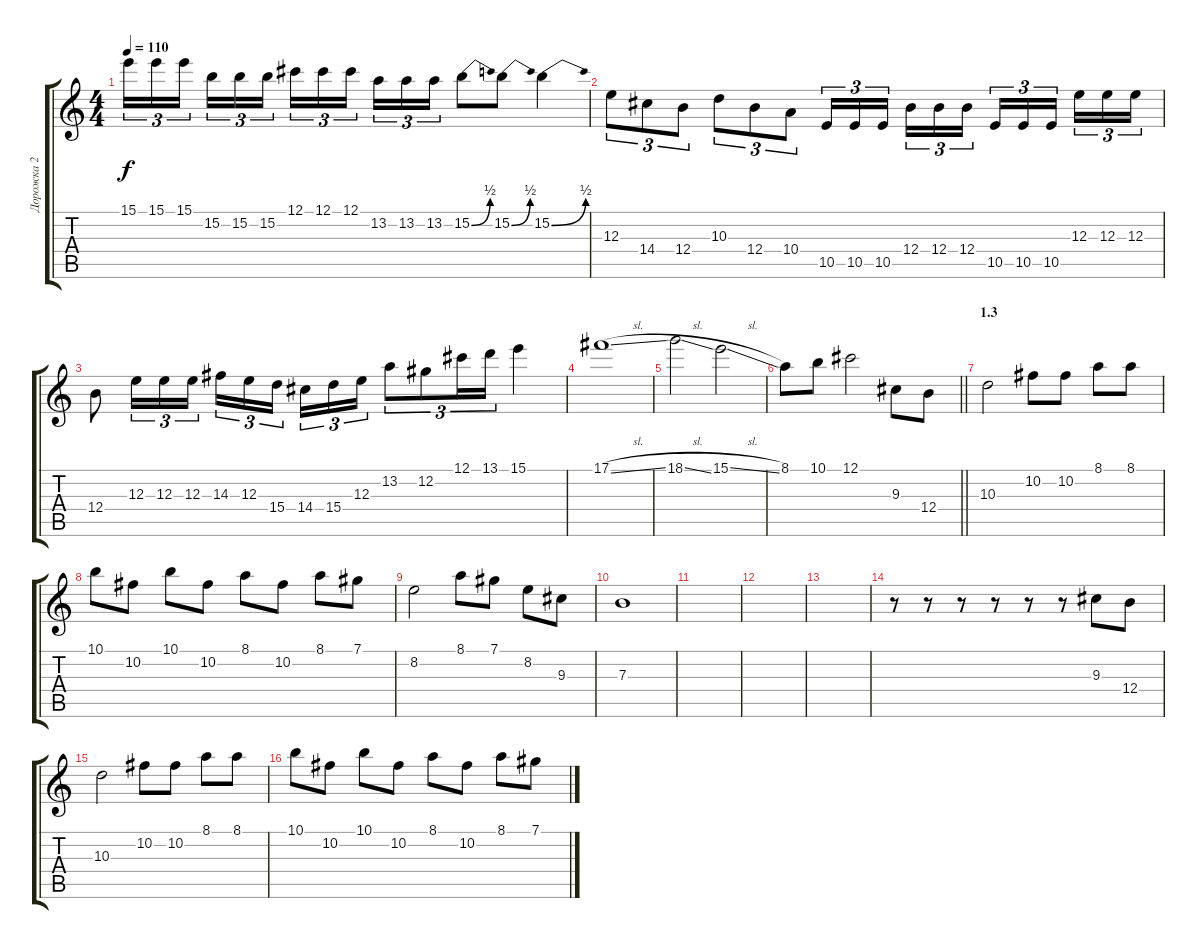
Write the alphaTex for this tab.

\track ("Дорожка 2" "Дорожка 2") {instrument distortionguitar}
\staff {score tabs}
\tuning (Db4 Ab3 E3 B2 Gb2 B1) {hide}
\ts (4 4)
\tempo 110
\clef g2
\ks c
15.1.16{tu (3 2) dy f} 15.1.16{tu (3 2)} 15.1.16{tu (3 2) beam splitsecondary} 15.2.16{tu (3 2)} 15.2.16{tu (3 2)} 15.2.16{tu (3 2)} 12.1.16{tu (3 2)} 12.1.16{tu (3 2)} 12.1.16{tu (3 2) beam splitsecondary} 13.2.16{tu (3 2)} 13.2.16{tu (3 2)} 13.2.16{tu (3 2)} 15.2{be (bend 0 0 60 2)}.8 15.2{be (bend 0 0 60 2)}.8 15.2{be (bend 0 0 60 2)}.4 |
12.3.8{tu (3 2)} 14.4.8{tu (3 2)} 12.4.8{tu (3 2)} 10.3.8{tu (3 2)} 12.4.8{tu (3 2)} 10.4.8{tu (3 2)} 10.5.16{tu (3 2)} 10.5.16{tu (3 2)} 10.5.16{tu (3 2) beam splitsecondary} 12.4.16{tu (3 2)} 12.4.16{tu (3 2)} 12.4.16{tu (3 2)} 10.5.16{tu (3 2)} 10.5.16{tu (3 2)} 10.5.16{tu (3 2) beam splitsecondary} 12.3.16{tu (3 2)} 12.3.16{tu (3 2)} 12.3.16{tu (3 2)} |
12.4.8 12.3.16{tu (3 2)} 12.3.16{tu (3 2)} 12.3.16{tu (3 2)} 14.3.16{tu (3 2)} 12.3.16{tu (3 2)} 15.4.16{tu (3 2) beam splitsecondary} 14.4.16{tu (3 2)} 15.4.16{tu (3 2)} 12.3.16{tu (3 2)} 13.2.8{tu (3 2)} 12.2.8{tu (3 2)} 12.1.16{tu (3 2)} 13.1.16{tu (3 2)} 15.1.4 |
17.1{sl}.1 |
18.1{sl}.2 15.1{sl}.2 |
\barLineRight lightlight
8.1.8 10.1.8 12.1.2 9.3.8 12.4.8 |
\section ("" "1.3")
10.3.2 10.2.8 10.2.8 8.1.8 8.1.8 |
10.1.8 10.2.8 10.1.8 10.2.8 8.1.8 10.2.8 8.1.8 7.1.8 |
8.2.2 8.1.8 7.1.8 8.2.8 9.3.8 |
7.3.1 |
|
|
|
r.8 r.8 r.8 r.8 r.8 r.8 9.3.8 12.4.8 |
10.3.2 10.2.8 10.2.8 8.1.8 8.1.8 |
10.1.8 10.2.8 10.1.8 10.2.8 8.1.8 10.2.8 8.1.8 7.1.8
